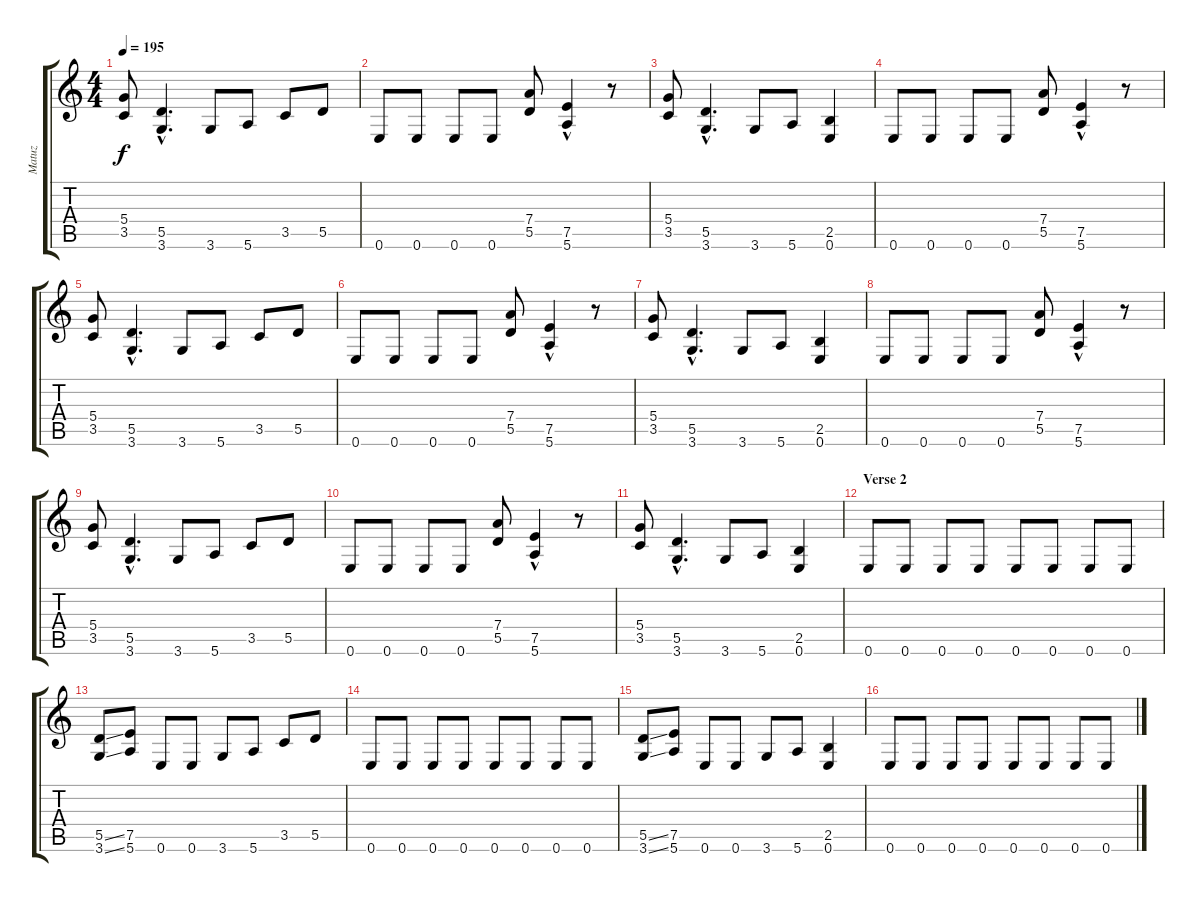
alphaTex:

\track ("Matuz" "Matuz") {instrument overdrivenguitar}
\staff {score tabs}
\tuning (E4 B3 G3 D3 A2 E2) {hide}
\ts (4 4)
\tempo 195
\clef g2
\ks c
(5.4 3.5).8{dy f} (5.5{hac} 3.6{hac}).4{d} 3.6.8 5.6.8 3.5.8 5.5.8 |
0.6.8 0.6.8 0.6.8 0.6.8 (7.4 5.5).8 (7.5{hac} 5.6{hac}).4 r.8 |
(5.4 3.5).8 (5.5{hac} 3.6{hac}).4{d} 3.6.8 5.6.8 (2.5 0.6).4 |
0.6.8 0.6.8 0.6.8 0.6.8 (7.4 5.5).8 (7.5{hac} 5.6{hac}).4 r.8 |
(5.4 3.5).8 (5.5{hac} 3.6{hac}).4{d} 3.6.8 5.6.8 3.5.8 5.5.8 |
0.6.8 0.6.8 0.6.8 0.6.8 (7.4 5.5).8 (7.5{hac} 5.6{hac}).4 r.8 |
(5.4 3.5).8 (5.5{hac} 3.6{hac}).4{d} 3.6.8 5.6.8 (2.5 0.6).4 |
0.6.8 0.6.8 0.6.8 0.6.8 (7.4 5.5).8 (7.5{hac} 5.6{hac}).4 r.8 |
(5.4 3.5).8 (5.5{hac} 3.6{hac}).4{d} 3.6.8 5.6.8 3.5.8 5.5.8 |
0.6.8 0.6.8 0.6.8 0.6.8 (7.4 5.5).8 (7.5{hac} 5.6{hac}).4 r.8 |
(5.4 3.5).8 (5.5{hac} 3.6{hac}).4{d} 3.6.8 5.6.8 (2.5 0.6).4 |
\section ("" "Verse 2")
0.6.8 0.6.8 0.6.8 0.6.8 0.6.8 0.6.8 0.6.8 0.6.8 |
(5.5{ss} 3.6{ss}).8 (7.5 5.6).8 0.6.8 0.6.8 3.6.8 5.6.8 3.5.8 5.5.8 |
0.6.8 0.6.8 0.6.8 0.6.8 0.6.8 0.6.8 0.6.8 0.6.8 |
(5.5{ss} 3.6{ss}).8 (7.5 5.6).8 0.6.8 0.6.8 3.6.8 5.6.8 (2.5 0.6).4 |
0.6.8 0.6.8 0.6.8 0.6.8 0.6.8 0.6.8 0.6.8 0.6.8
